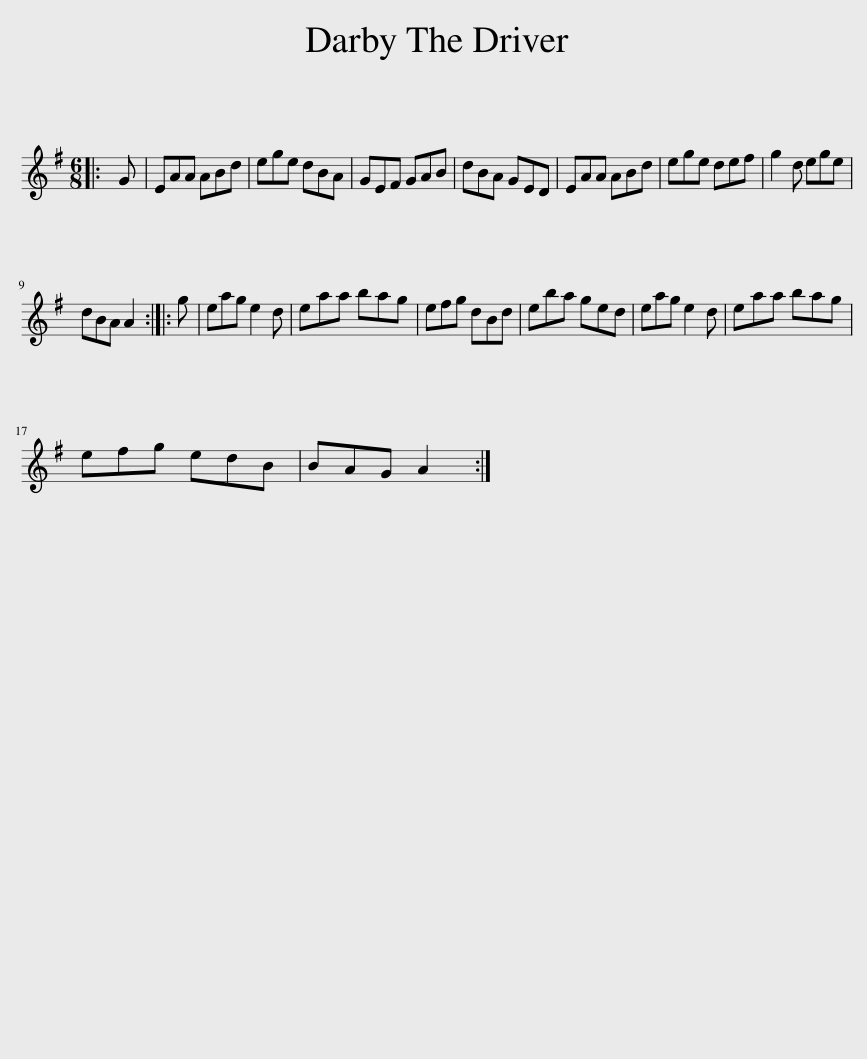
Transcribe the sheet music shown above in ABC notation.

X:1
L:1/8
M:6/8
I:linebreak $
K:G
V:1 treble
V:1
|: G | EAA ABd | ege dBA | GEF GAB | dBA GED | %5
 EAA ABd | ege def | g2 d ege |$ dBA A2 :: g | %10
 eag e2 d | eaa bag | efg dBd | eba ged | eag e2 d | %15
 eaa bag |$ efg edB | BAG A2 :| %18
